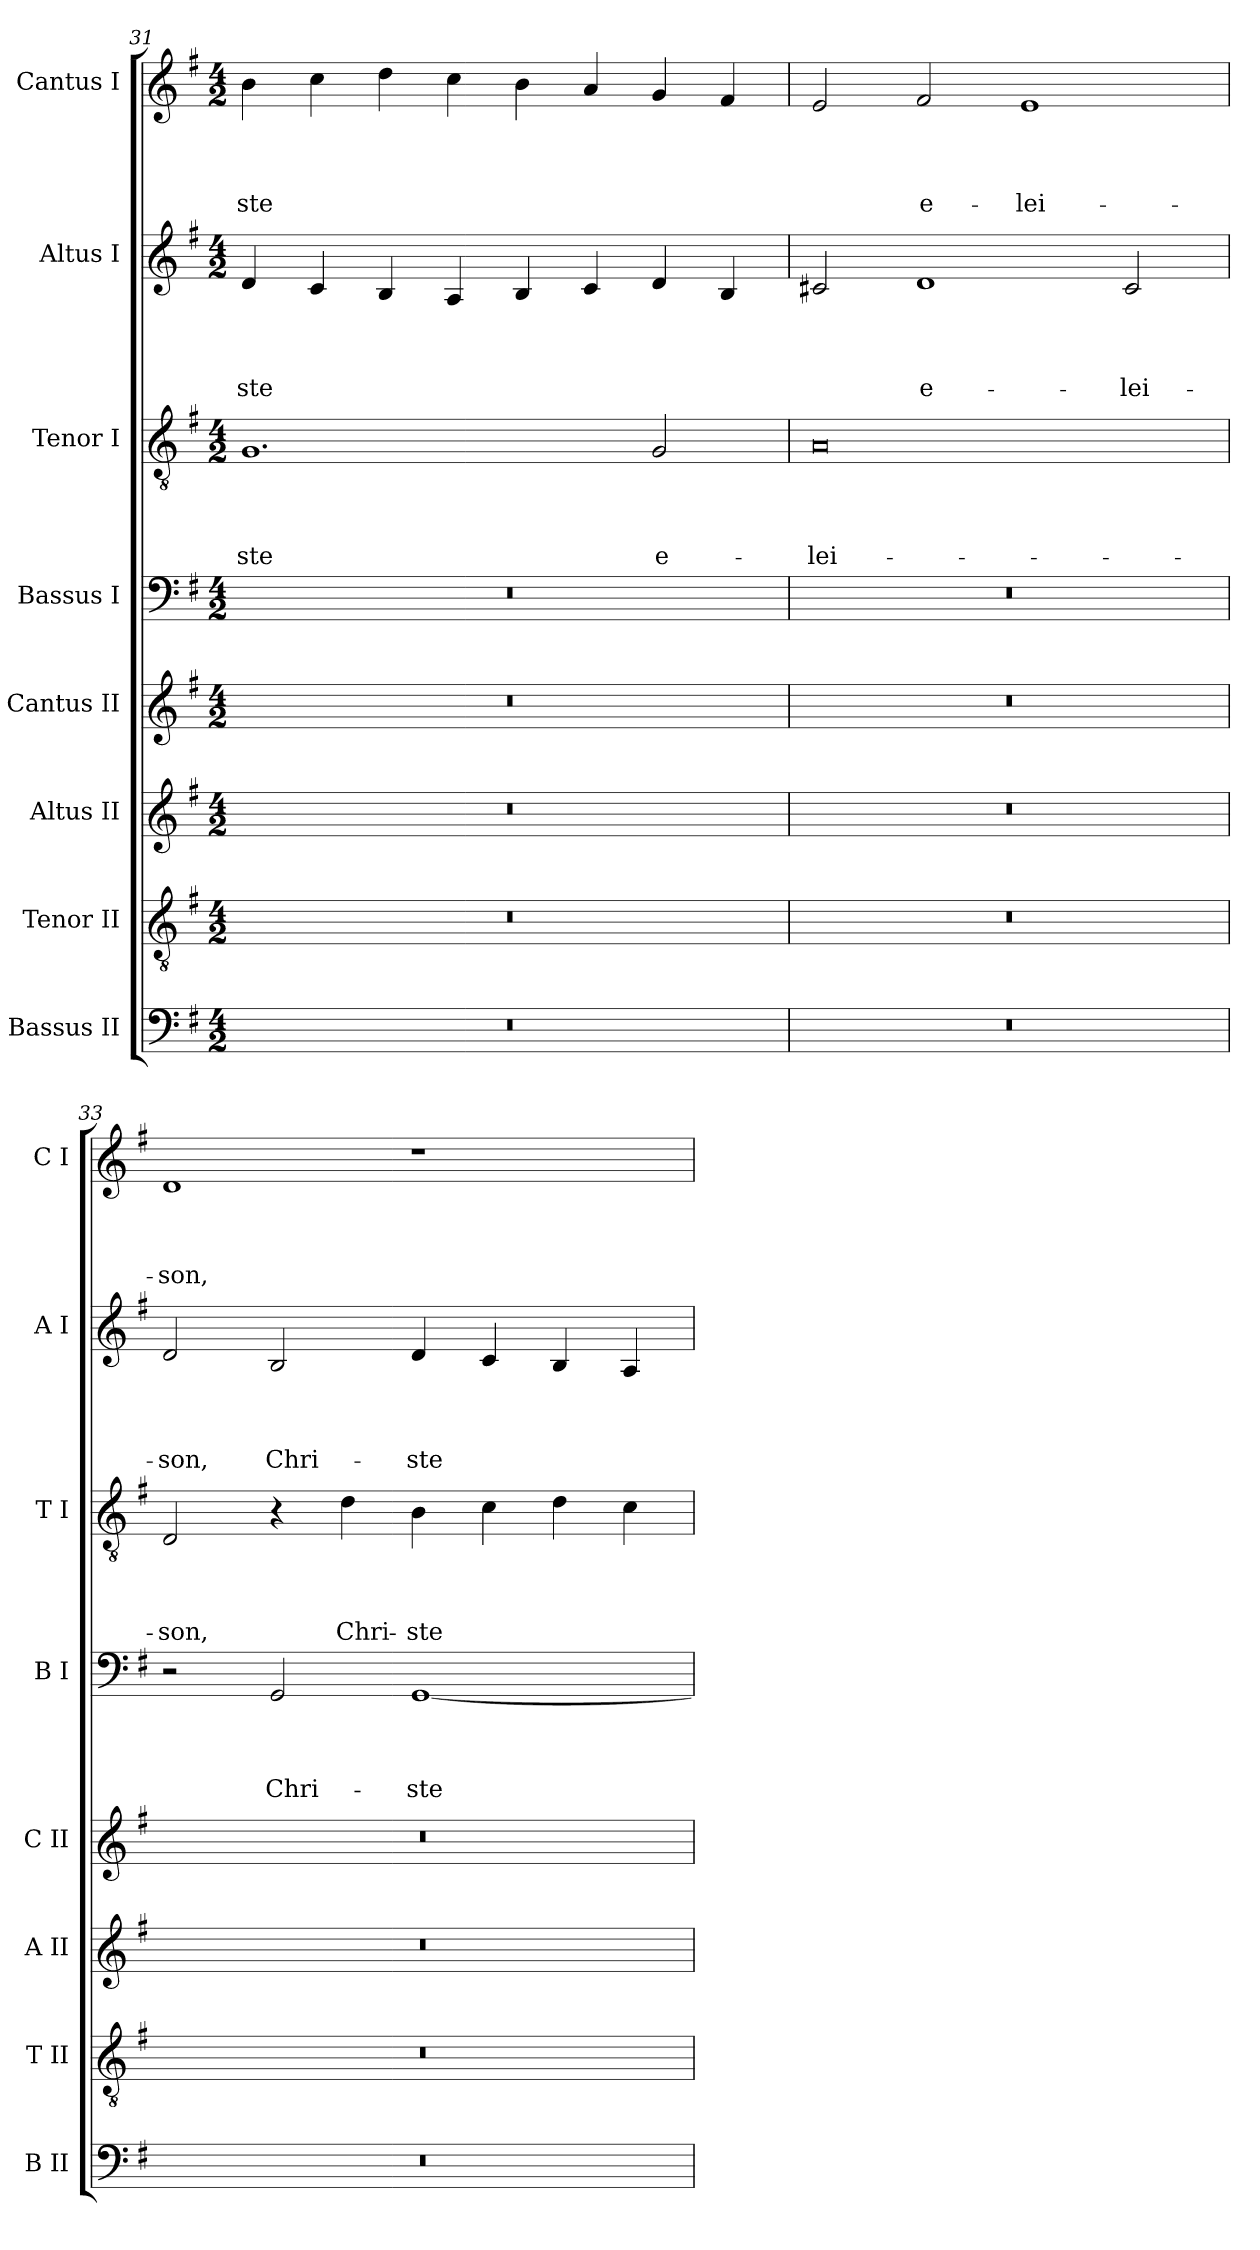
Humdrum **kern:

**kern	**kern	**kern	**kern	**kern	**text	**text	**text	**text	**kern	**text	**text	**text	**text	**kern	**text	**text	**text	**text	**kern	**text	**text	**text	**text
*part8	*part7	*part6	*part5	*part4	*part4	*part4	*part4	*part4	*part3	*part3	*part3	*part3	*part3	*part2	*part2	*part2	*part2	*part2	*part1	*part1	*part1	*part1	*part1
*staff8	*staff7	*staff6	*staff5	*staff4	*staff4	*staff4	*staff4	*staff4	*staff3	*staff3	*staff3	*staff3	*staff3	*staff2	*staff2	*staff2	*staff2	*staff2	*staff1	*staff1	*staff1	*staff1	*staff1
*I"Bassus II	*I"Tenor II	*I"Altus II	*I"Cantus II	*I"Bassus I	*	*	*	*	*I"Tenor I	*	*	*	*	*I"Altus I	*	*	*	*	*I"Cantus I	*	*	*	*
*I'B II	*I'T II	*I'A II	*I'C II	*I'B I	*	*	*	*	*I'T I	*	*	*	*	*I'A I	*	*	*	*	*I'C I	*	*	*	*
!!LO:LB:g=z
*clefF4	*clefGv2	*clefG2	*clefG2	*clefF4	*	*	*	*	*clefGv2	*	*	*	*	*clefG2	*	*	*	*	*clefG2	*	*	*	*
*k[f#]	*k[f#]	*k[f#]	*k[f#]	*k[f#]	*	*	*	*	*k[f#]	*	*	*	*	*k[f#]	*	*	*	*	*k[f#]	*	*	*	*
*G:	*G:	*G:	*G:	*G:	*	*	*	*	*G:	*	*	*	*	*G:	*	*	*	*	*G:	*	*	*	*
*M4/2	*M4/2	*M4/2	*M4/2	*M4/2	*	*	*	*	*M4/2	*	*	*	*	*M4/2	*	*	*	*	*M4/2	*	*	*	*
=31	=31	=31	=31	=31	=31	=31	=31	=31	=31	=31	=31	=31	=31	=31	=31	=31	=31	=31	=31	=31	=31	=31	=31
!	!	!	!	!	!	!	!	!	!	!	!	!	!LO:LY:b	!	!	!	!	!	!	!	!	!	!
!	!	!	!	!	!	!	!	!	!	!	!	!	!	!	!	!	!	!LO:LY:b	!	!	!	!	!
!	!	!	!	!	!	!	!	!	!	!	!	!	!	!	!	!	!	!	!	!	!	!	!LO:LY:b
0r	0r	0r	0r	0r	.	.	.	.	1.G	.	.	.	-ste	4d/	.	.	.	-ste	4b\	.	.	.	-ste
.	.	.	.	.	.	.	.	.	.	.	.	.	.	4c/	.	.	.	.	4cc\	.	.	.	.
.	.	.	.	.	.	.	.	.	.	.	.	.	.	4B/	.	.	.	.	4dd\	.	.	.	.
.	.	.	.	.	.	.	.	.	.	.	.	.	.	4A/	.	.	.	.	4cc\	.	.	.	.
.	.	.	.	.	.	.	.	.	.	.	.	.	.	4B/	.	.	.	.	4b\	.	.	.	.
.	.	.	.	.	.	.	.	.	.	.	.	.	.	4c/	.	.	.	.	4a/	.	.	.	.
!	!	!	!	!	!	!	!	!	!	!	!	!	!LO:LY:b	!	!	!	!	!	!	!	!	!	!
.	.	.	.	.	.	.	.	.	2G/	.	.	.	e-	4d/	.	.	.	.	4g/	.	.	.	.
.	.	.	.	.	.	.	.	.	.	.	.	.	.	4B/	.	.	.	.	4f#/	.	.	.	.
=32	=32	=32	=32	=32	=32	=32	=32	=32	=32	=32	=32	=32	=32	=32	=32	=32	=32	=32	=32	=32	=32	=32	=32
!	!	!	!	!	!	!	!	!	!	!	!	!	!LO:LY:b	!	!	!	!	!	!	!	!	!	!
0r	0r	0r	0r	0r	.	.	.	.	0A	.	.	.	-lei-	2c#X/	.	.	.	.	2e/	.	.	.	.
!	!	!	!	!	!	!	!	!	!	!	!	!	!	!	!	!	!	!LO:LY:b	!	!	!	!	!
!	!	!	!	!	!	!	!	!	!	!	!	!	!	!	!	!	!	!	!	!	!	!	!LO:LY:b
.	.	.	.	.	.	.	.	.	.	.	.	.	.	1d	.	.	.	e-	2f#/	.	.	.	e-
!	!	!	!	!	!	!	!	!	!	!	!	!	!	!	!	!	!	!	!	!	!	!	!LO:LY:b
.	.	.	.	.	.	.	.	.	.	.	.	.	.	.	.	.	.	.	1e	.	.	.	-lei-
!	!	!	!	!	!	!	!	!	!	!	!	!	!	!	!	!	!	!LO:LY:b	!	!	!	!	!
.	.	.	.	.	.	.	.	.	.	.	.	.	.	2c#/	.	.	.	-lei-	.	.	.	.	.
=33	=33	=33	=33	=33	=33	=33	=33	=33	=33	=33	=33	=33	=33	=33	=33	=33	=33	=33	=33	=33	=33	=33	=33
!	!	!	!	!	!	!	!	!	!	!	!	!	!LO:LY:b	!	!	!	!	!	!	!	!	!	!
!	!	!	!	!	!	!	!	!	!	!	!	!	!	!	!	!	!	!LO:LY:b	!	!	!	!	!
!	!	!	!	!	!	!	!	!	!	!	!	!	!	!	!	!	!	!	!	!	!	!	!LO:LY:b
0r	0r	0r	0r	2r	.	.	.	.	2D/	.	.	.	-son,	2d/	.	.	.	-son,	1d	.	.	.	-son,
!	!	!	!	!	!	!	!	!LO:LY:b	!	!	!	!	!	!	!	!	!	!	!	!	!	!	!
!	!	!	!	!	!	!	!	!	!	!	!	!	!	!	!	!	!	!LO:LY:b	!	!	!	!	!
.	.	.	.	2GG/	.	.	.	Chri-	4r	.	.	.	.	2B/	.	.	.	Chri-	.	.	.	.	.
!	!	!	!	!	!	!	!	!	!	!	!	!	!LO:LY:b	!	!	!	!	!	!	!	!	!	!
.	.	.	.	.	.	.	.	.	4d\	.	.	.	Chri-	.	.	.	.	.	.	.	.	.	.
!	!	!	!	!	!	!	!	!LO:LY:b	!	!	!	!	!	!	!	!	!	!	!	!	!	!	!
!	!	!	!	!	!	!	!	!	!	!	!	!	!LO:LY:b	!	!	!	!	!	!	!	!	!	!
!	!	!	!	!	!	!	!	!	!	!	!	!	!	!	!	!	!	!LO:LY:b	!	!	!	!	!
.	.	.	.	[1GG	.	.	.	-ste	4B\	.	.	.	-ste	4d/	.	.	.	-ste	1r	.	.	.	.
.	.	.	.	.	.	.	.	.	4c\	.	.	.	.	4c/	.	.	.	.	.	.	.	.	.
.	.	.	.	.	.	.	.	.	4d\	.	.	.	.	4B/	.	.	.	.	.	.	.	.	.
.	.	.	.	.	.	.	.	.	4c\	.	.	.	.	4A/	.	.	.	.	.	.	.	.	.
=	=	=	=	=	=	=	=	=	=	=	=	=	=	=	=	=	=	=	=	=	=	=	=
*-	*-	*-	*-	*-	*-	*-	*-	*-	*-	*-	*-	*-	*-	*-	*-	*-	*-	*-	*-	*-	*-	*-	*-
